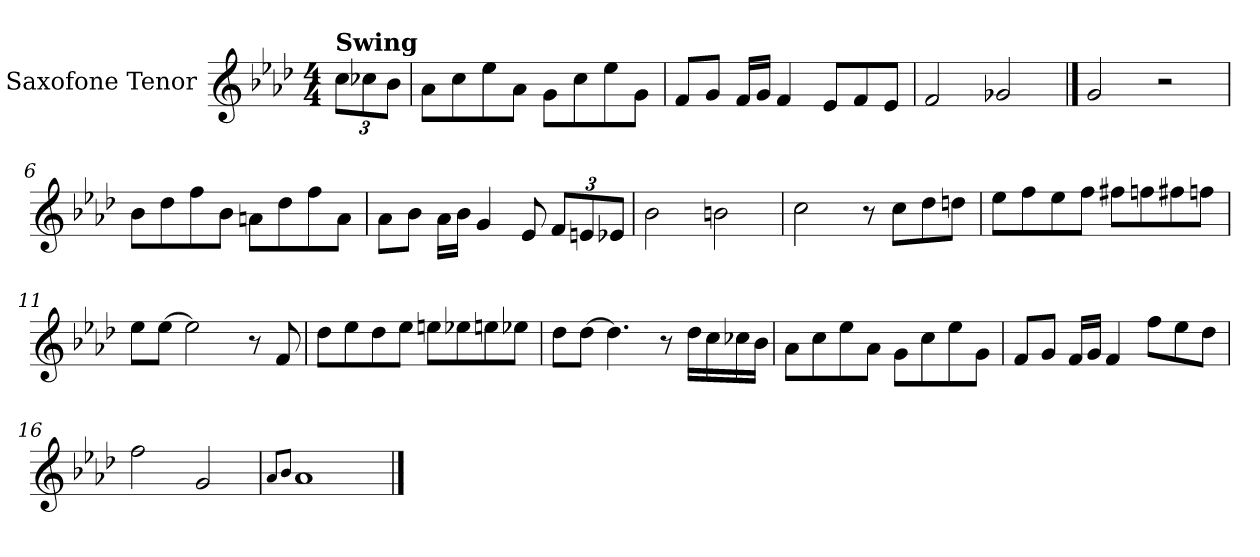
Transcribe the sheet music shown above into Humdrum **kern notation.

**kern
*part1
*staff1
*I"Saxofone Tenor
*I'Sax. Tn.
*clefG2
*ITrd8c14
*k[b-e-a-d-]
*M4/4
*MM70
*Xbrackettup
=1
!LO:TX:a:B:t=Swing
12c\L
12c-X\
12B-\J
=2
8A-\L
8c\
8e-\
8A-\J
8G\L
8c\
8e-\
8G\J
=3
8F/L
8G/J
16F/LL
16G/JJ
4F/
8E-/L
8F/
8E-/J
=4
2F/
2G-X/
==5
2G/
2r
!!LO:LB:g=z
=6
8B-\L
8d-\
8f\
8B-\J
8An\L
8d-\
8f\
8A\J
=7
8A-\L
8B-\J
16A-\LL
16B-\JJ
4G/
8E-/
12F/L
12En/
12E-X/J
=8
2B-\
2Bn\
=9
2c\
8r
8c\L
8d-\
8dn\J
!!LO:LB:g=z
=10
8e-\L
8f\
8e-\
8f\J
8f#X\L
8fn\
8f#X\
8fn\J
=11
8e-\L
[8e-\J
2e-\]
8r
8F/
=12
8d-\L
8e-\
8d-\
8e-\J
8en\L
8e-X\
8en\
8e-X\J
=13
8d-\L
[8d-\J
4.d-\]
8r
16d-\LL
16c\
16c-X\
16B-\JJ
!!LO:LB:g=z
=14
8A-\L
8c\
8e-\
8A-\J
8G\L
8c\
8e-\
8G\J
=15
8F/L
8G/J
16F/LL
16G/JJ
4F/
8f\L
8e-\
8d-\J
=16
2f\
2G/
=17
8qA-/L
8qB-/J
1A-
==
*-
